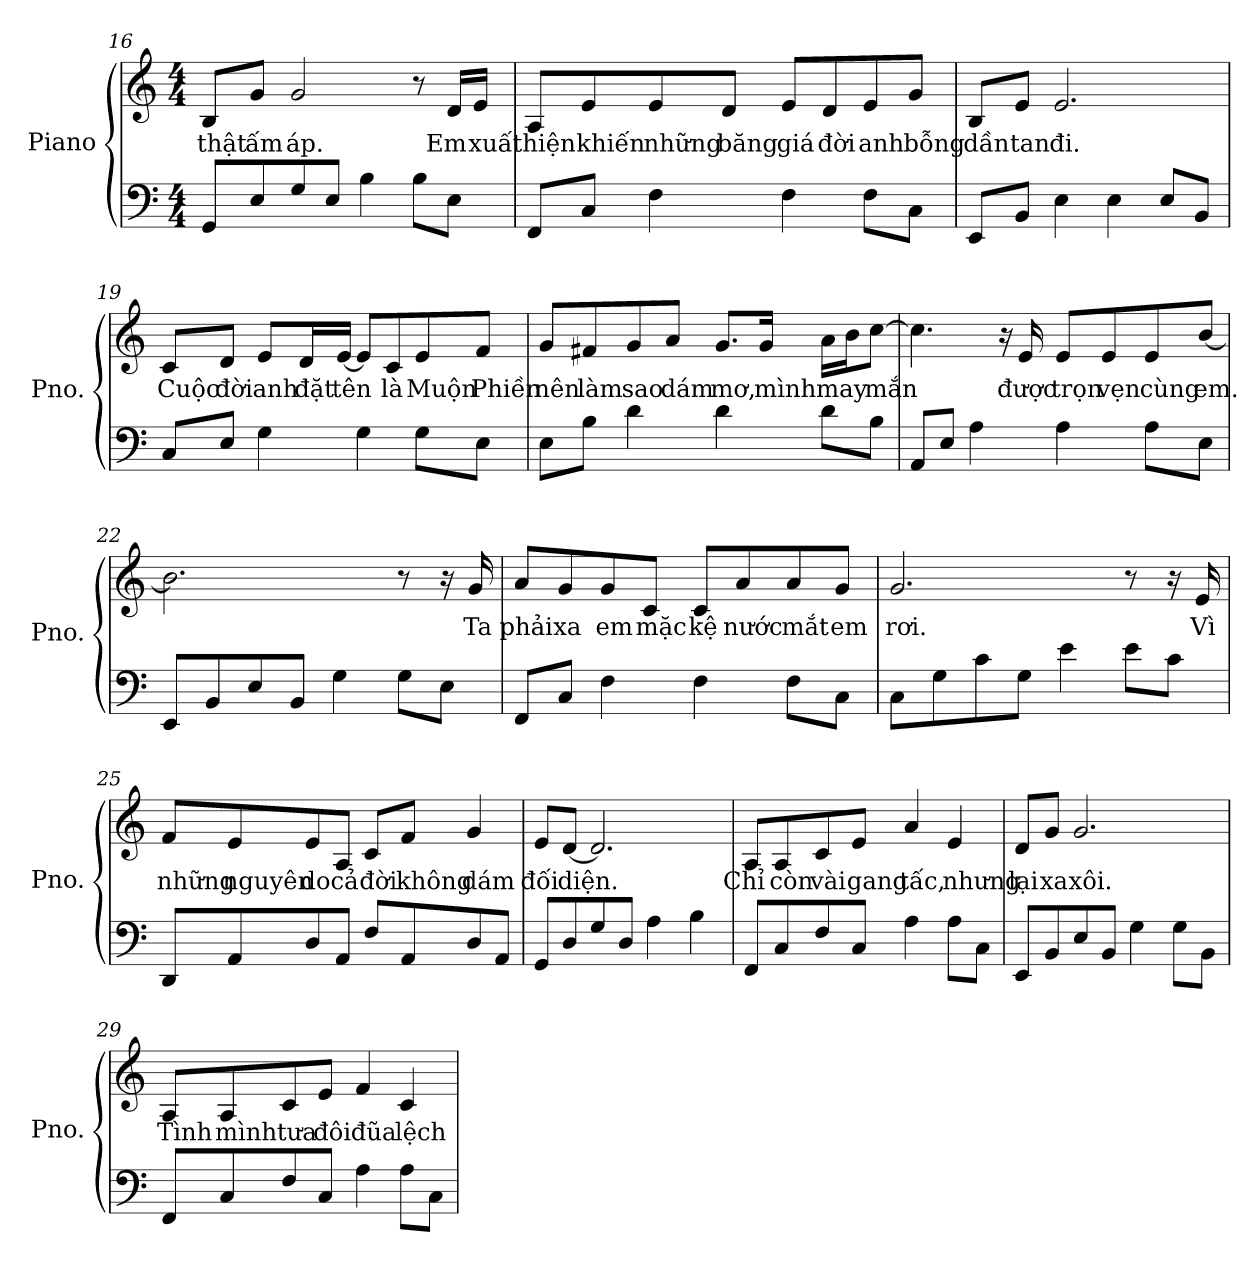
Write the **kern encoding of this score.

**kern	**kern	**text
*part1	*part1	*part1
*staff2	*staff1	*staff1
*I"Piano	*	*
*I'Pno.	*	*
*clefF4	*clefG2	*
*k[]	*k[]	*
*M4/4	*M4/4	*
=16	=16	=16
!	!	!LO:LY:b
8GG/L	8B/L	thật
!	!	!LO:LY:b
8E/	8g/J	ấm
!	!	!LO:LY:b
8G/	2g/	áp.
8E/J	.	.
4B\	.	.
8B\L	8r	.
!	!	!LO:LY:b
8E\J	16d/LL	Em
!	!	!LO:LY:b
.	16e/JJ	xuất
!!LO:PB:g=z
=17	=17	=17
!	!	!LO:LY:b
8FF/L	8A/L	hiện
!	!	!LO:LY:b
8C/J	8e/	khiến
!	!	!LO:LY:b
4F\	8e/	những
!	!	!LO:LY:b
.	8d/J	băng
!	!	!LO:LY:b
4F\	8e/L	giá
!	!	!LO:LY:b
.	8d/	đời
!	!	!LO:LY:b
8F\L	8e/	anh
!	!	!LO:LY:b
8C\J	8g/J	bỗng
=18	=18	=18
!	!	!LO:LY:b
8EE/L	8B/L	dần
!	!	!LO:LY:b
8BB/J	8e/J	tan
!	!	!LO:LY:b
4E\	2.e/	đi.
4E\	.	.
8E/L	.	.
8BB/J	.	.
!!LO:LB:g=z
=19	=19	=19
!	!	!LO:LY:b
8C/L	8c/L	Cuộc
!	!	!LO:LY:b
8E/J	8d/J	đời
!	!	!LO:LY:b
4G\	8e/L	anh
!	!	!LO:LY:b
.	16d/L	đặt
!	!	!LO:LY:b
.	[16e/JJ	tên
4G\	8e/L]	.
!	!	!LO:LY:b
.	8c/	là
!	!	!LO:LY:b
8G\L	8e/	Muộn
!	!	!LO:LY:b
8E\J	8f/J	Phiền
=20	=20	=20
!	!	!LO:LY:b
8E\L	8g/L	nên
!	!	!LO:LY:b
8B\J	8f#X/	làm
!	!	!LO:LY:b
4d\	8g/	sao
!	!	!LO:LY:b
.	8a/J	dám
!	!	!LO:LY:b
4d\	8.g/L	mơ,
!	!	!LO:LY:b
.	16g/Jk	mình
!	!	!LO:LY:b
8d\L	16a\LL	may
.	16b\J	.
!	!	!LO:LY:b
8B\J	[8cc\J	mắn
!!LO:LB:g=z
=21	=21	=21
8AA/L	4.cc\]	.
8E/J	.	.
4A\	.	.
.	16r	.
!	!	!LO:LY:b
.	16e/	được
!	!	!LO:LY:b
4A\	8e/L	trọn
!	!	!LO:LY:b
.	8e/	vẹn
!	!	!LO:LY:b
8A\L	8e/	cùng
!	!	!LO:LY:b
8E\J	[8b/J	em.
=22	=22	=22
8EE/L	2.b\]	.
8BB/	.	.
8E/	.	.
8BB/J	.	.
4G\	.	.
8G\L	8r	.
8E\J	16r	.
!	!	!LO:LY:b
.	16g/	Ta
=23	=23	=23
!	!	!LO:LY:b
8FF/L	8a/L	phải
!	!	!LO:LY:b
8C/J	8g/	xa
!	!	!LO:LY:b
4F\	8g/	em
!	!	!LO:LY:b
.	8c/J	mặc
!	!	!LO:LY:b
4F\	8c/L	kệ
!	!	!LO:LY:b
.	8a/	nước
!	!	!LO:LY:b
8F\L	8a/	mắt
!	!	!LO:LY:b
8C\J	8g/J	em
!!LO:LB:g=z
=24	=24	=24
!	!	!LO:LY:b
8C\L	2.g/	rơi.
8G\	.	.
8c\	.	.
8G\J	.	.
4e\	.	.
8e\L	8r	.
8c\J	16r	.
!	!	!LO:LY:b
.	16e/	Vì
=25	=25	=25
!	!	!LO:LY:b
8DD/L	8f/L	những
!	!	!LO:LY:b
8AA/	8e/	nguyên
!	!	!LO:LY:b
8D/	8e/	do
!	!	!LO:LY:b
8AA/J	8A/J	cả
!	!	!LO:LY:b
8F/L	8c/L	đời
!	!	!LO:LY:b
8AA/	8f/J	không
!	!	!LO:LY:b
8D/	4g/	dám
8AA/J	.	.
=26	=26	=26
!	!	!LO:LY:b
8GG/L	8e/L	đối
!	!	!LO:LY:b
8D/	[8d/J	diện.
8G/	2.d/]	.
8D/J	.	.
4A\	.	.
4B\	.	.
!!LO:LB:g=z
=27	=27	=27
!	!	!LO:LY:b
8FF/L	8A/L	Chỉ
!	!	!LO:LY:b
8C/	8A/	còn
!	!	!LO:LY:b
8F/	8c/	vài
!	!	!LO:LY:b
8C/J	8e/J	gang
!	!	!LO:LY:b
4A\	4a/	tấc,
!	!	!LO:LY:b
8A\L	4e/	nhưng
8C\J	.	.
=28	=28	=28
!	!	!LO:LY:b
8EE/L	8d/L	lại
!	!	!LO:LY:b
8BB/	8g/J	xa
!	!	!LO:LY:b
8E/	2.g/	xôi.
8BB/J	.	.
4G\	.	.
8G\L	.	.
8BB\J	.	.
=29	=29	=29
!	!	!LO:LY:b
8FF/L	8A/L	Tình
!	!	!LO:LY:b
8C/	8A/	mình
!	!	!LO:LY:b
8F/	8c/	tưa
!	!	!LO:LY:b
8C/J	8e/J	đôi
!	!	!LO:LY:b
4A\	4f/	đũa
!	!	!LO:LY:b
8A\L	4c/	lệch
8C\J	.	.
=	=	=
*-	*-	*-
